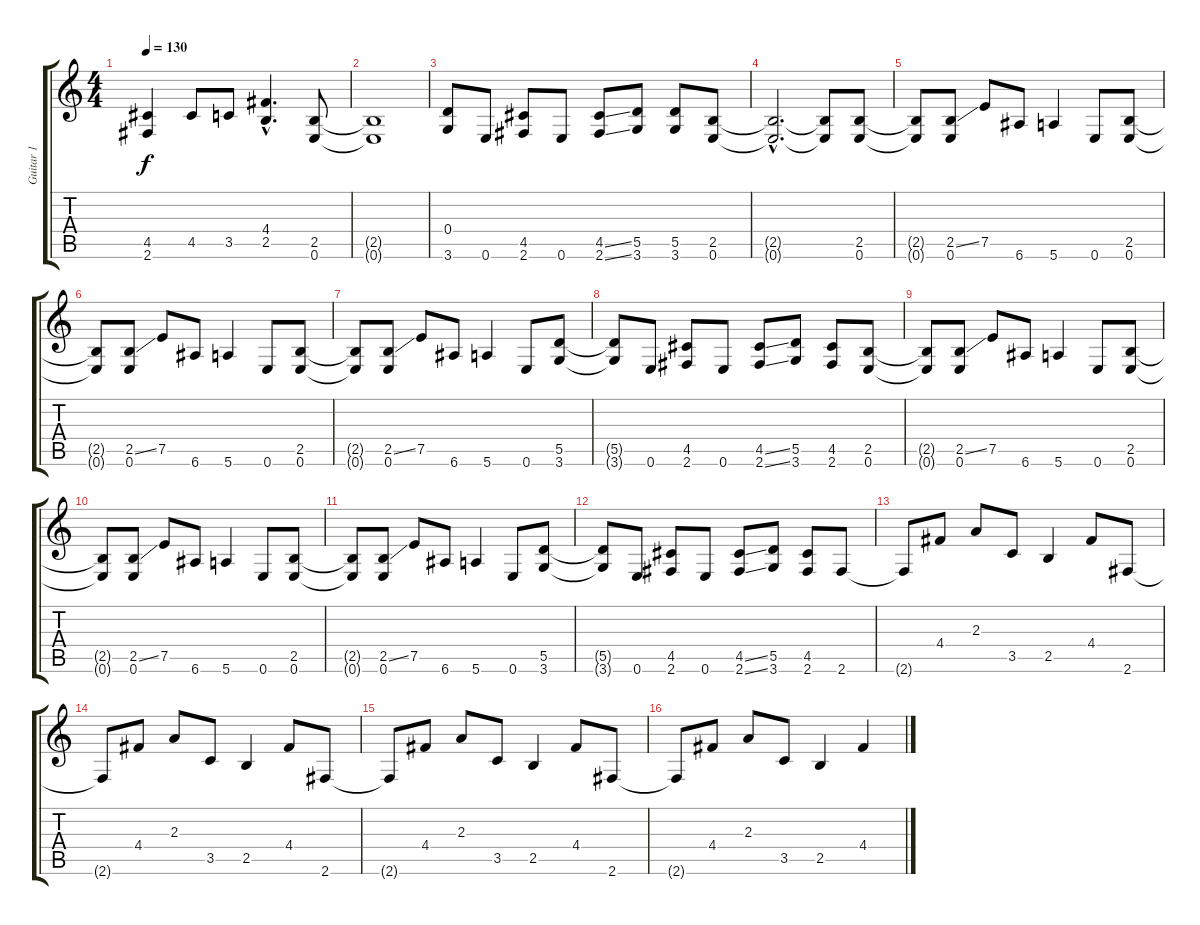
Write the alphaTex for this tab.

\track ("Guitar 1" "Guitar 1") {instrument electricguitarclean}
\staff {score tabs}
\tuning (E4 B3 G3 D3 A2 E2) {hide}
\ts (4 4)
\tempo 130
\clef g2
\ks c
(4.5 2.6).4{dy f} 4.5.8 3.5.8 (4.4{hac} 2.5{hac}).4{d} (2.5 0.6).8 |
(2.5{t} 0.6{t}).1 |
(0.4 3.6).8 0.6.8 (4.5 2.6).8 0.6.8 (4.5{ss} 2.6{ss}).8 (5.5 3.6).8 (5.5 3.6).8 (2.5 0.6).8 |
(2.5{hac t} 0.6{hac t}).2{d} (2.5{t} 0.6{t}).8 (2.5 0.6).8 |
(2.5{t} 0.6{t}).8 (2.5{ss} 0.6).8 7.5.8 6.6.8 5.6.4 0.6.8 (2.5 0.6).8 |
(2.5{t} 0.6{t}).8 (2.5{ss} 0.6).8 7.5.8 6.6.8 5.6.4 0.6.8 (2.5 0.6).8 |
(2.5{t} 0.6{t}).8 (2.5{ss} 0.6).8 7.5.8 6.6.8 5.6.4 0.6.8 (5.5 3.6).8 |
(5.5{t} 3.6{t}).8 0.6.8 (4.5 2.6).8 0.6.8 (4.5{ss} 2.6{ss}).8 (5.5 3.6).8 (4.5 2.6).8 (2.5 0.6).8 |
(2.5{t} 0.6{t}).8 (2.5{ss} 0.6).8 7.5.8 6.6.8 5.6.4 0.6.8 (2.5 0.6).8 |
(2.5{t} 0.6{t}).8 (2.5{ss} 0.6).8 7.5.8 6.6.8 5.6.4 0.6.8 (2.5 0.6).8 |
(2.5{t} 0.6{t}).8 (2.5{ss} 0.6).8 7.5.8 6.6.8 5.6.4 0.6.8 (5.5 3.6).8 |
(5.5{t} 3.6{t}).8 0.6.8 (4.5 2.6).8 0.6.8 (4.5{ss} 2.6{ss}).8 (5.5 3.6).8 (4.5 2.6).8 2.6.8 |
2.6{t}.8 4.4.8 2.3.8 3.5.8 2.5.4 4.4.8 2.6.8 |
2.6{t}.8 4.4.8 2.3.8 3.5.8 2.5.4 4.4.8 2.6.8 |
2.6{t}.8 4.4.8 2.3.8 3.5.8 2.5.4 4.4.8 2.6.8 |
2.6{t}.8 4.4.8 2.3.8 3.5.8 2.5.4 4.4.4
